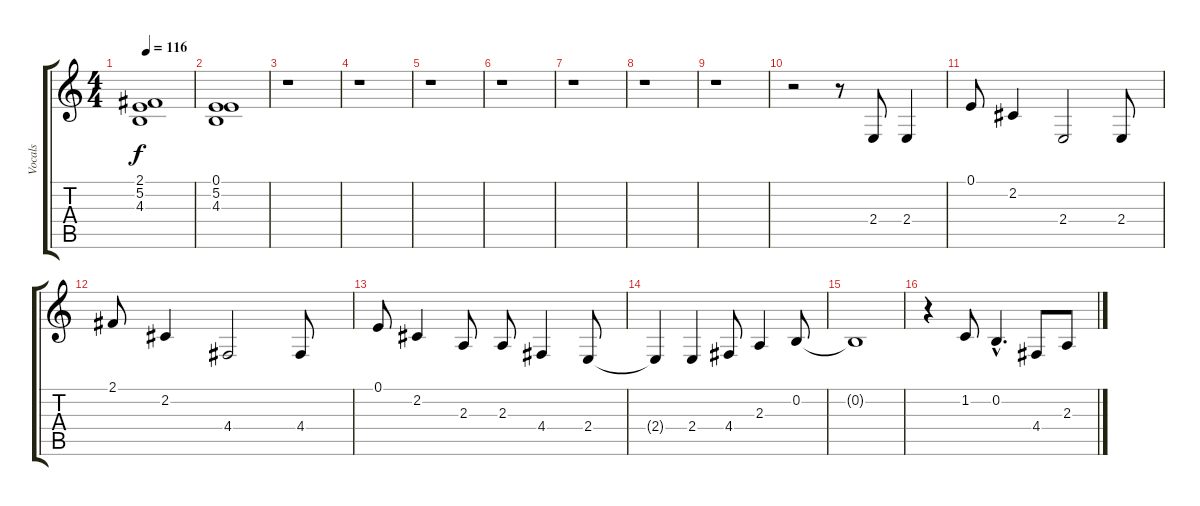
\track ("Vocals" "Vocals") {instrument brightacousticpiano}
\staff {score tabs}
\tuning (E4 B3 G3 D3 A2 E2) {hide}
\ts (4 4)
\tempo 116
\clef g2
\ks c
(2.1 5.2 4.3).1{dy f} |
(0.1 5.2 4.3).1 |
r.1 |
r.1 |
r.1 |
r.1 |
r.1 |
r.1 |
r.1 |
r.2 r.8 2.4.8 2.4.4 |
0.1.8 2.2.4 2.4.2 2.4.8 |
2.1.8 2.2.4 4.4.2 4.4.8 |
0.1.8 2.2.4 2.3.8 2.3.8 4.4.4 2.4.8 |
2.4{t}.4 2.4.4 4.4.8 2.3.4 0.2.8 |
0.2{t}.1 |
r.4 1.2.8 0.2{hac}.4{d} 4.4.8 2.3.8
